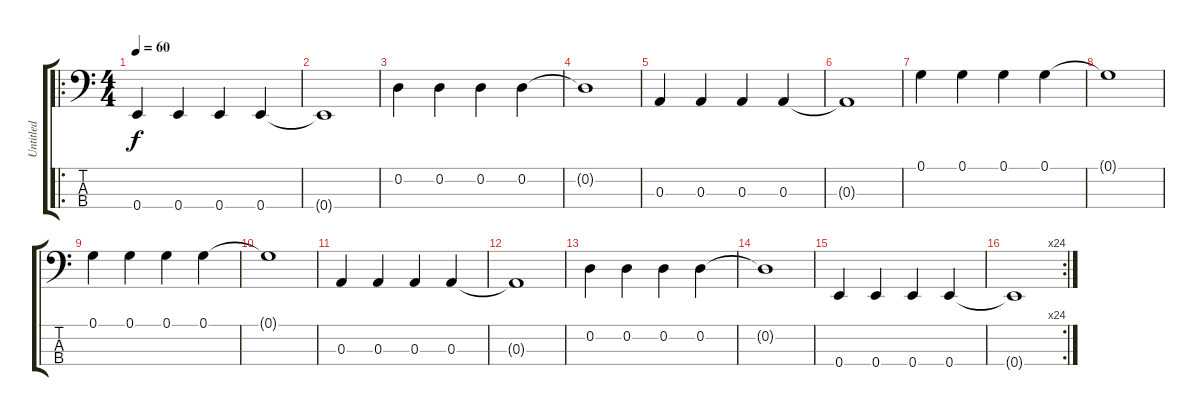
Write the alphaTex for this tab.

\track ("Untitled" "Untitled") {instrument electricbassfinger}
\staff {score tabs}
\tuning (G2 D2 A1 E1) {hide}
\ro
\ts (4 4)
\tempo 60
\clef f4
\ks c
0.4.4{dy f instrument electricbassfinger} 0.4.4 0.4.4 0.4.4 |
0.4{t}.1 |
0.2.4 0.2.4 0.2.4 0.2.4 |
0.2{t}.1 |
0.3.4 0.3.4 0.3.4 0.3.4 |
0.3{t}.1 |
0.1.4 0.1.4 0.1.4 0.1.4 |
0.1{t}.1 |
0.1.4 0.1.4 0.1.4 0.1.4 |
0.1{t}.1 |
0.3.4 0.3.4 0.3.4 0.3.4 |
0.3{t}.1 |
0.2.4 0.2.4 0.2.4 0.2.4 |
0.2{t}.1 |
0.4.4 0.4.4 0.4.4 0.4.4 |
\rc 24
0.4{t}.1
